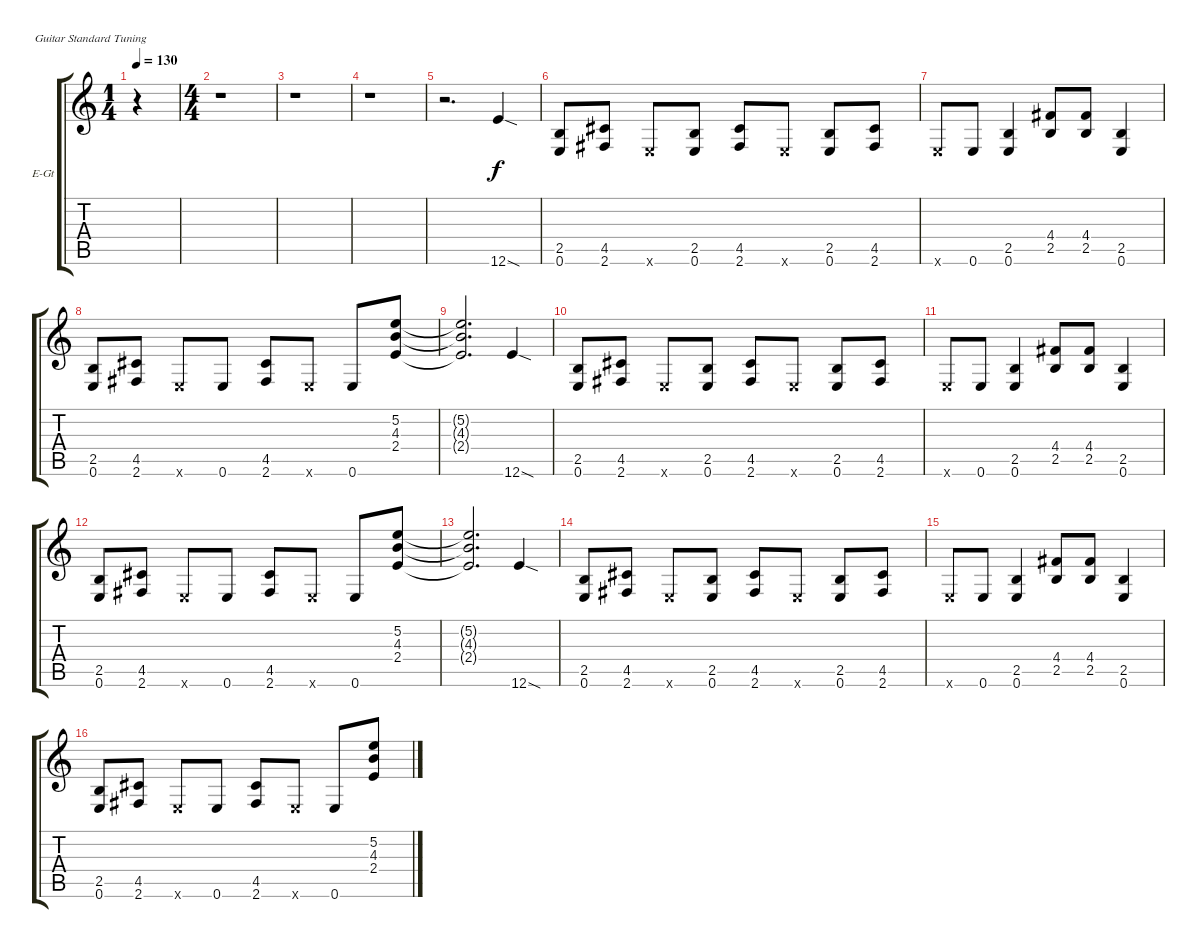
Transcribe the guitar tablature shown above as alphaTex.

\defaultSystemsLayout 4
\bracketExtendMode groupsimilarinstruments
\firstSystemTrackNameOrientation horizontal
\otherSystemsTrackNameOrientation horizontal
\track ("Jorg Fischer" "E-Gt") {instrument distortionguitar}
\staff {score tabs}
\tuning (E4 B3 G3 D3 A2 E2)
\ts (1 4)
\tempo 130
\clef g2
\ks c
r.4{dy f instrument distortionguitar} |
\ts (4 4)
r.1 |
r.1 |
r.1 |
r.2{d} 12.6{sod}.4 |
(2.5 0.6).8 (4.5 2.6).8 0.6{x}.8 (2.5 0.6).8 (4.5 2.6).8 0.6{x}.8 (2.5 0.6).8 (4.5 2.6).8 |
0.6{x}.8 0.6.8 (2.5 0.6).4 (4.4 2.5).8 (4.4 2.5).8 (2.5 0.6).4 |
(2.5 0.6).8 (4.5 2.6).8 0.6{x}.8 0.6.8 (4.5 2.6).8 0.6{x}.8 0.6.8 (2.4 4.3 5.2).8 |
(2.4{t} 4.3{t} 5.2{t}).2{d} 12.6{sod}.4 |
(2.5 0.6).8 (4.5 2.6).8 0.6{x}.8 (2.5 0.6).8 (4.5 2.6).8 0.6{x}.8 (2.5 0.6).8 (4.5 2.6).8 |
0.6{x}.8 0.6.8 (2.5 0.6).4 (4.4 2.5).8 (4.4 2.5).8 (2.5 0.6).4 |
(2.5 0.6).8 (4.5 2.6).8 0.6{x}.8 0.6.8 (4.5 2.6).8 0.6{x}.8 0.6.8 (2.4 4.3 5.2).8 |
(2.4{t} 4.3{t} 5.2{t}).2{d} 12.6{sod}.4 |
(2.5 0.6).8 (4.5 2.6).8 0.6{x}.8 (2.5 0.6).8 (4.5 2.6).8 0.6{x}.8 (2.5 0.6).8 (4.5 2.6).8 |
0.6{x}.8 0.6.8 (2.5 0.6).4 (4.4 2.5).8 (4.4 2.5).8 (2.5 0.6).4 |
(2.5 0.6).8 (4.5 2.6).8 0.6{x}.8 0.6.8 (4.5 2.6).8 0.6{x}.8 0.6.8 (2.4 4.3 5.2).8
